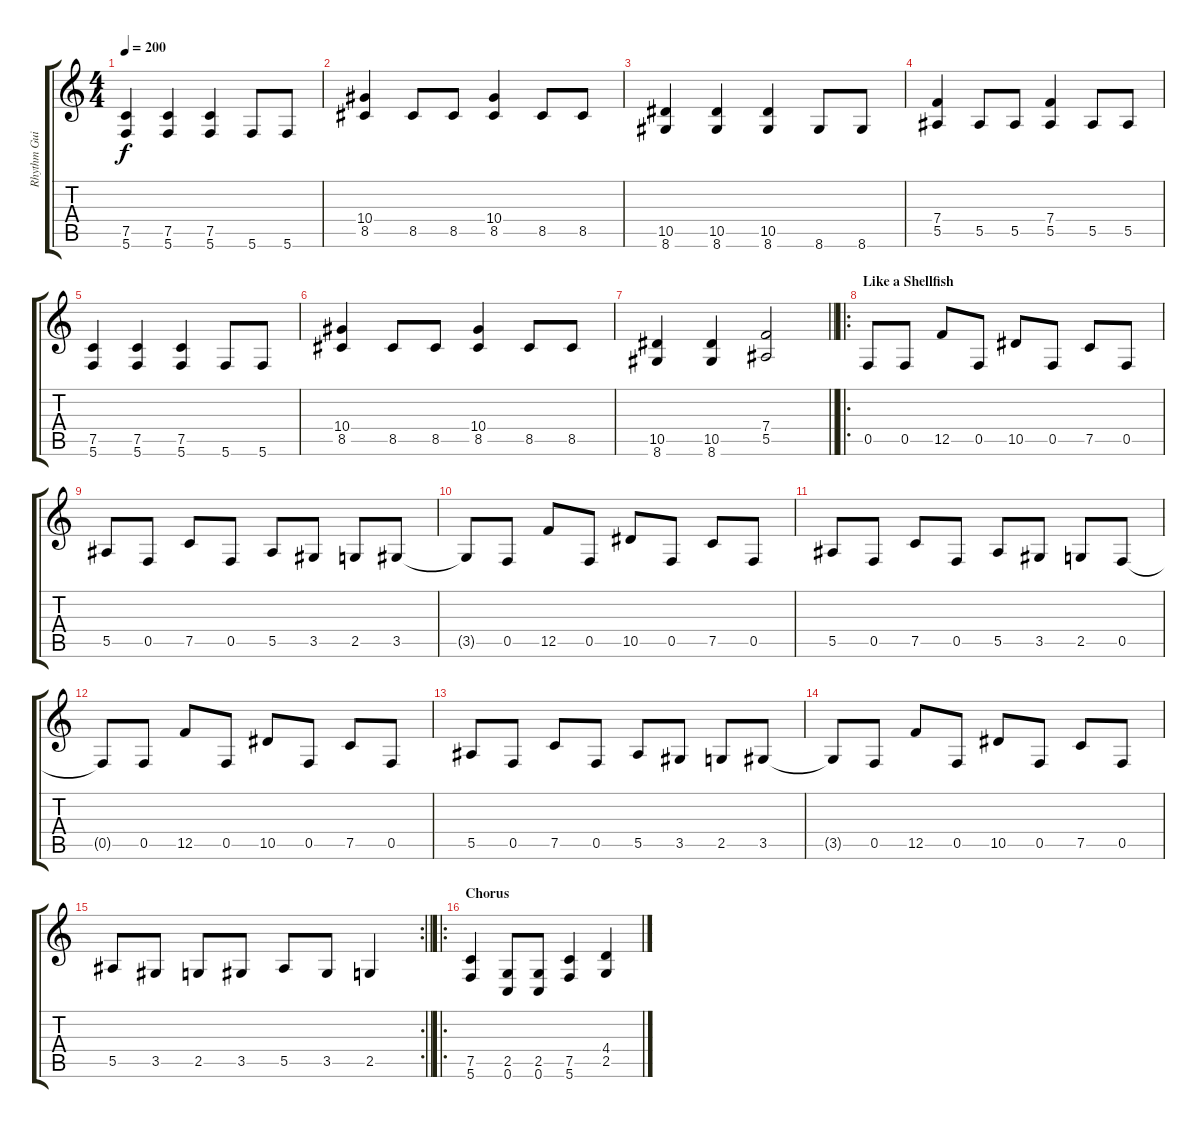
\track ("Rhythm Guitar" "Rhythm Gui") {instrument distortionguitar}
\staff {score tabs}
\tuning (C4 G3 Eb3 Bb2 F2 C2) {hide}
\ts (4 4)
\tempo 200
\clef g2
\ks c
(7.5 5.6).4{dy f} (7.5 5.6).4 (7.5 5.6).4 5.6.8 5.6.8 |
(10.4 8.5).4 8.5.8 8.5.8 (10.4 8.5).4 8.5.8 8.5.8 |
(10.5 8.6).4 (10.5 8.6).4 (10.5 8.6).4 8.6.8 8.6.8 |
(7.4 5.5).4 5.5.8 5.5.8 (7.4 5.5).4 5.5.8 5.5.8 |
(7.5 5.6).4 (7.5 5.6).4 (7.5 5.6).4 5.6.8 5.6.8 |
(10.4 8.5).4 8.5.8 8.5.8 (10.4 8.5).4 8.5.8 8.5.8 |
\barLineRight lightlight
(10.5 8.6).4 (10.5 8.6).4 (7.4 5.5).2 |
\ro
\section ("" "Like a Shellfish")
0.5.8 0.5.8 12.5.8 0.5.8 10.5.8 0.5.8 7.5.8 0.5.8 |
5.5.8 0.5.8 7.5.8 0.5.8 5.5.8 3.5.8 2.5.8 3.5.8 |
3.5{t}.8 0.5.8 12.5.8 0.5.8 10.5.8 0.5.8 7.5.8 0.5.8 |
5.5.8 0.5.8 7.5.8 0.5.8 5.5.8 3.5.8 2.5.8 0.5.8 |
0.5{t}.8 0.5.8 12.5.8 0.5.8 10.5.8 0.5.8 7.5.8 0.5.8 |
5.5.8 0.5.8 7.5.8 0.5.8 5.5.8 3.5.8 2.5.8 3.5.8 |
3.5{t}.8 0.5.8 12.5.8 0.5.8 10.5.8 0.5.8 7.5.8 0.5.8 |
\rc 2
\barLineRight lightlight
5.5.8 3.5.8 2.5.8 3.5.8 5.5.8 3.5.8 2.5.4 |
\ro
\section ("" "Chorus")
(7.5 5.6).4 (2.5 0.6).8 (2.5 0.6).8 (7.5 5.6).4 (4.4 2.5).4
